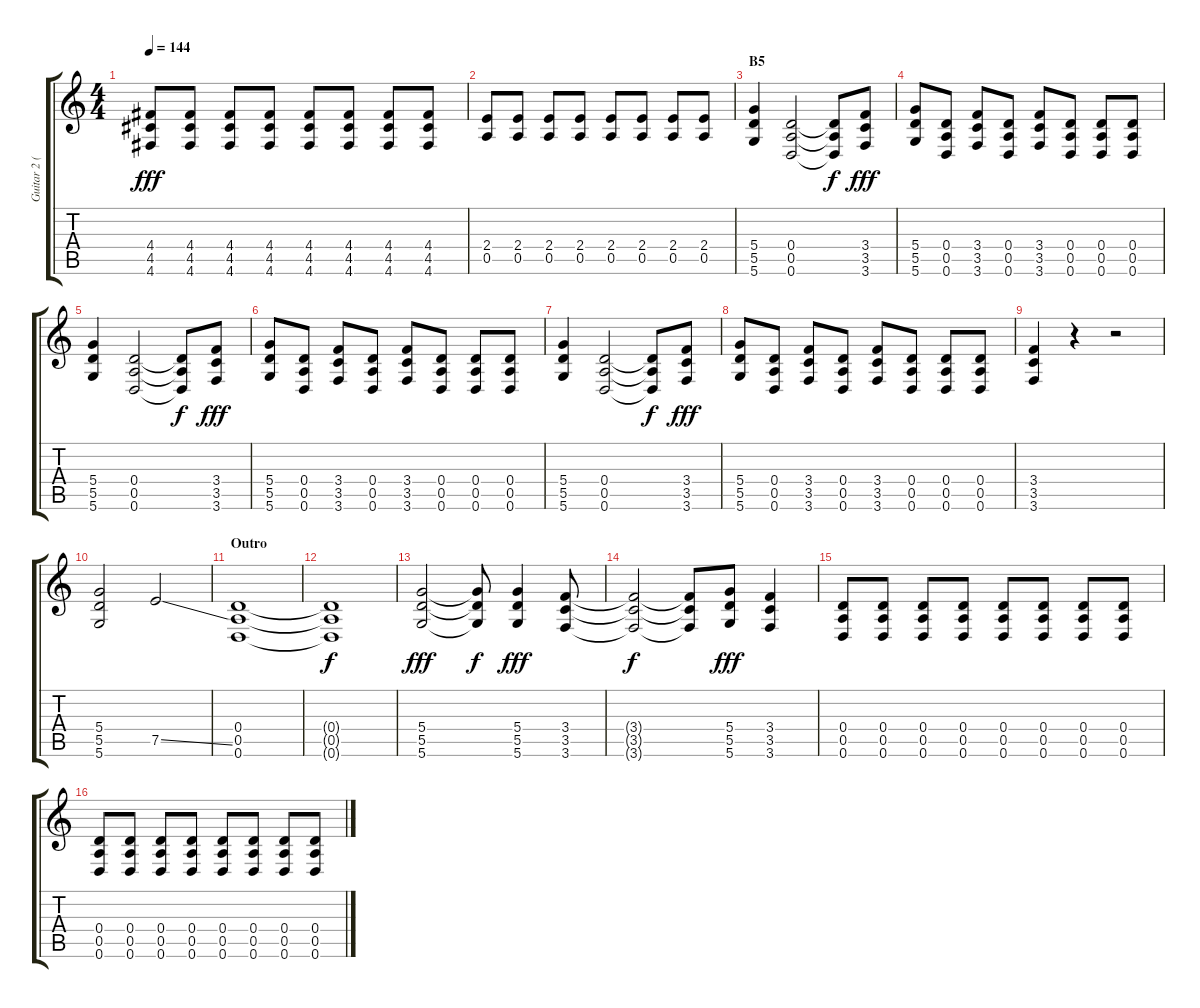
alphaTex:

\track ("Guitar 2 (Rhythm)" "Guitar 2 (") {instrument distortionguitar}
\staff {score tabs}
\tuning (E4 B3 G3 D3 A2 D2) {hide}
\ts (4 4)
\tempo 144
\clef g2
\ks c
(4.4 4.5 4.6).8{dy fff} (4.4 4.5 4.6).8 (4.4 4.5 4.6).8 (4.4 4.5 4.6).8 (4.4 4.5 4.6).8 (4.4 4.5 4.6).8 (4.4 4.5 4.6).8 (4.4 4.5 4.6).8 |
(2.4 0.5).8 (2.4 0.5).8 (2.4 0.5).8 (2.4 0.5).8 (2.4 0.5).8 (2.4 0.5).8 (2.4 0.5).8 (2.4 0.5).8 |
\section ("" "B5")
(5.4 5.5 5.6).4 (0.4 0.5 0.6).2 (0.4{t} 0.5{t} 0.6{t}).8{dy f} (3.4 3.5 3.6).8{dy fff} |
(5.4 5.5 5.6).8 (0.4 0.5 0.6).8 (3.4 3.5 3.6).8 (0.4 0.5 0.6).8 (3.4 3.5 3.6).8 (0.4 0.5 0.6).8 (0.4 0.5 0.6).8 (0.4 0.5 0.6).8 |
(5.4 5.5 5.6).4 (0.4 0.5 0.6).2 (0.4{t} 0.5{t} 0.6{t}).8{dy f} (3.4 3.5 3.6).8{dy fff} |
(5.4 5.5 5.6).8 (0.4 0.5 0.6).8 (3.4 3.5 3.6).8 (0.4 0.5 0.6).8 (3.4 3.5 3.6).8 (0.4 0.5 0.6).8 (0.4 0.5 0.6).8 (0.4 0.5 0.6).8 |
(5.4 5.5 5.6).4 (0.4 0.5 0.6).2 (0.4{t} 0.5{t} 0.6{t}).8{dy f} (3.4 3.5 3.6).8{dy fff} |
(5.4 5.5 5.6).8 (0.4 0.5 0.6).8 (3.4 3.5 3.6).8 (0.4 0.5 0.6).8 (3.4 3.5 3.6).8 (0.4 0.5 0.6).8 (0.4 0.5 0.6).8 (0.4 0.5 0.6).8 |
(3.4 3.5 3.6).4 r.4 r.2 |
(5.4 5.5 5.6).2 7.5{ss}.2 |
\section ("" "Outro")
(0.4 0.5 0.6).1 |
(0.4{t} 0.5{t} 0.6{t}).1{dy f} |
(5.4 5.5 5.6).2{dy fff} (5.4{t} 5.5{t} 5.6{t}).8{dy f} (5.4 5.5 5.6).4{dy fff} (3.4 3.5 3.6).8 |
(3.4{t} 3.5{t} 3.6{t}).2{dy f} (3.4{t} 3.5{t} 3.6{t}).8 (5.4 5.5 5.6).8{dy fff} (3.4 3.5 3.6).4 |
(0.4 0.5 0.6).8 (0.4 0.5 0.6).8 (0.4 0.5 0.6).8 (0.4 0.5 0.6).8 (0.4 0.5 0.6).8 (0.4 0.5 0.6).8 (0.4 0.5 0.6).8 (0.4 0.5 0.6).8 |
(0.4 0.5 0.6).8 (0.4 0.5 0.6).8 (0.4 0.5 0.6).8 (0.4 0.5 0.6).8 (0.4 0.5 0.6).8 (0.4 0.5 0.6).8 (0.4 0.5 0.6).8 (0.4 0.5 0.6).8
